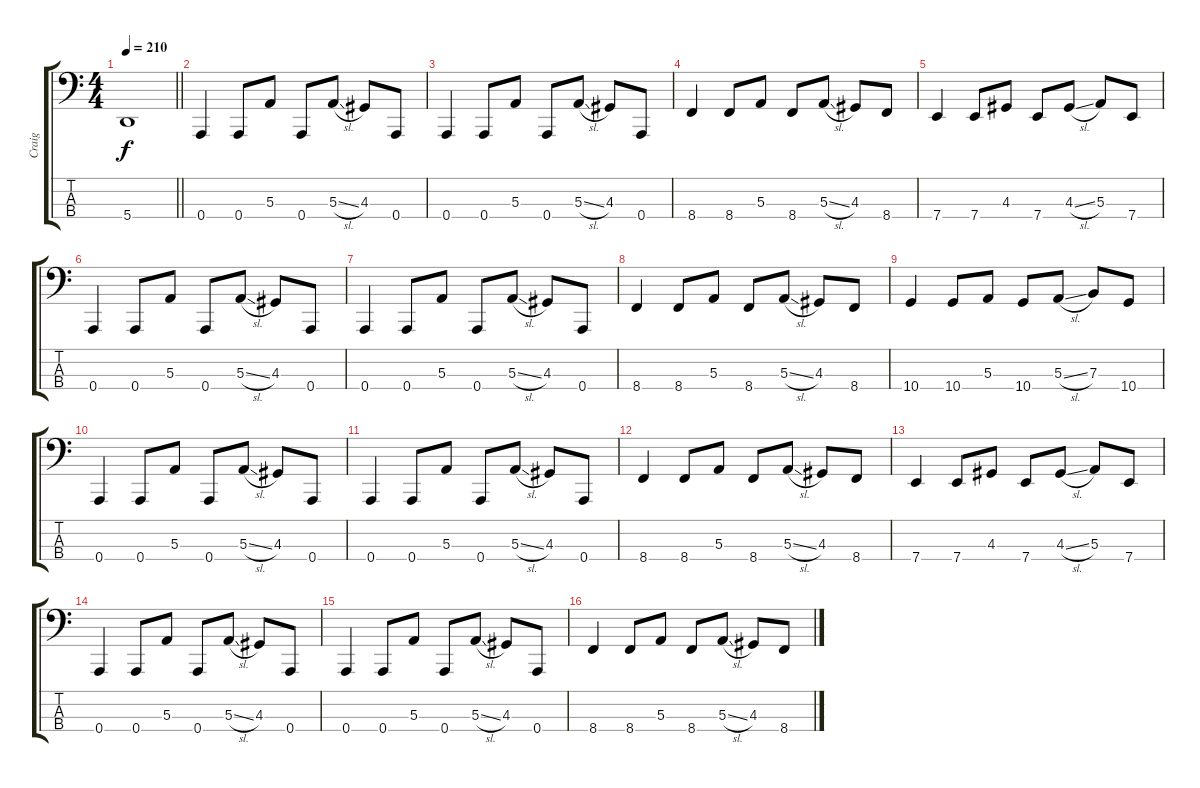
\track ("Craig" "Craig") {instrument electricbassfinger}
\staff {score tabs}
\tuning (D2 A1 E1 A0) {hide}
\ts (4 4)
\tempo 210
\clef f4
\barLineRight lightlight
\ks c
5.4{t}.1{dy f} |
\section ("" "")
0.4.4 0.4.8 5.3.8 0.4.8 5.3{sl}.8 4.3.8 0.4.8 |
0.4.4 0.4.8 5.3.8 0.4.8 5.3{sl}.8 4.3.8 0.4.8 |
8.4.4 8.4.8 5.3.8 8.4.8 5.3{sl}.8 4.3.8 8.4.8 |
7.4.4 7.4.8 4.3.8 7.4.8 4.3{sl}.8 5.3.8 7.4.8 |
0.4.4 0.4.8 5.3.8 0.4.8 5.3{sl}.8 4.3.8 0.4.8 |
0.4.4 0.4.8 5.3.8 0.4.8 5.3{sl}.8 4.3.8 0.4.8 |
8.4.4 8.4.8 5.3.8 8.4.8 5.3{sl}.8 4.3.8 8.4.8 |
10.4.4 10.4.8 5.3.8 10.4.8 5.3{sl}.8 7.3.8 10.4.8 |
0.4.4 0.4.8 5.3.8 0.4.8 5.3{sl}.8 4.3.8 0.4.8 |
0.4.4 0.4.8 5.3.8 0.4.8 5.3{sl}.8 4.3.8 0.4.8 |
8.4.4 8.4.8 5.3.8 8.4.8 5.3{sl}.8 4.3.8 8.4.8 |
7.4.4 7.4.8 4.3.8 7.4.8 4.3{sl}.8 5.3.8 7.4.8 |
0.4.4 0.4.8 5.3.8 0.4.8 5.3{sl}.8 4.3.8 0.4.8 |
0.4.4 0.4.8 5.3.8 0.4.8 5.3{sl}.8 4.3.8 0.4.8 |
8.4.4 8.4.8 5.3.8 8.4.8 5.3{sl}.8 4.3.8 8.4.8
